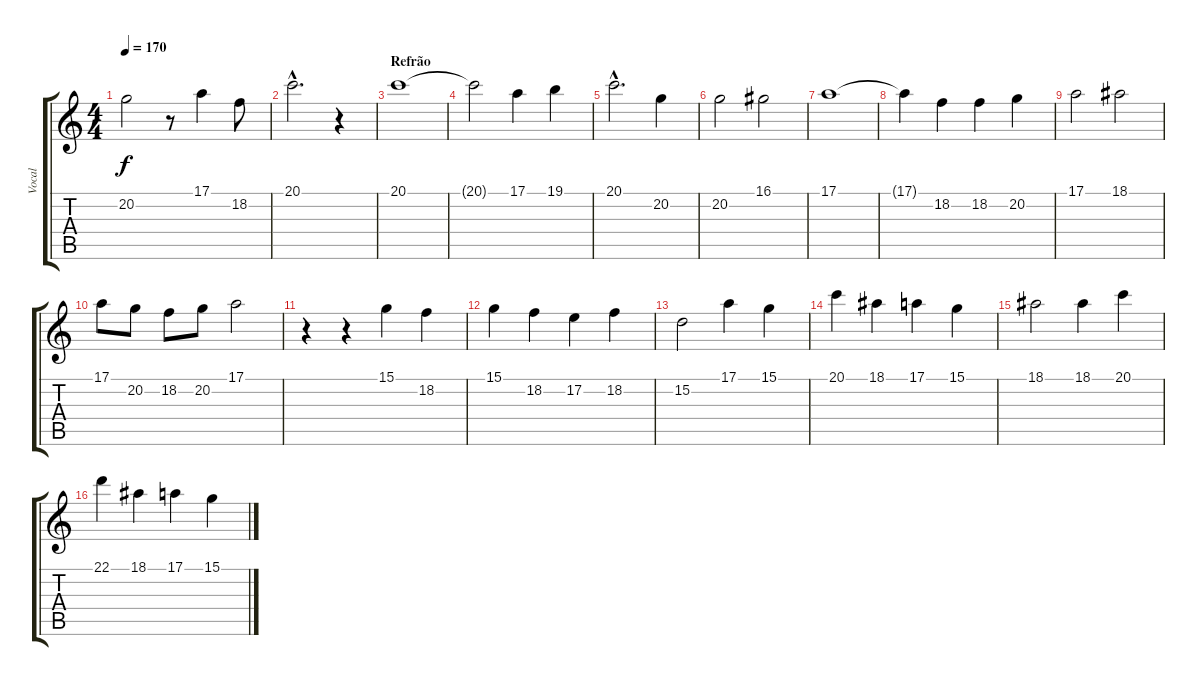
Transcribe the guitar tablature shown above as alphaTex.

\track ("Vocal" "Vocal") {instrument lead2sawtooth}
\staff {score tabs}
\tuning (E4 B3 G3 D3 A2 E2) {hide}
\ts (4 4)
\tempo 170
\clef g2
\ks c
20.2.2{dy f} r.8 17.1.4 18.2.8 |
20.1{hac}.2{d} r.4 |
\section ("" "Refrão")
20.1.1 |
20.1{t}.2 17.1.4 19.1.4 |
20.1{hac}.2{d} 20.2.4 |
20.2.2 16.1.2 |
17.1.1 |
17.1{t}.4 18.2.4 18.2.4 20.2.4 |
17.1.2 18.1.2 |
17.1.8 20.2.8 18.2.8 20.2.8 17.1.2 |
r.4 r.4 15.1.4 18.2.4 |
15.1.4 18.2.4 17.2.4 18.2.4 |
15.2.2 17.1.4 15.1.4 |
20.1.4 18.1.4 17.1.4 15.1.4 |
18.1.2 18.1.4 20.1.4 |
22.1.4 18.1.4 17.1.4 15.1.4
